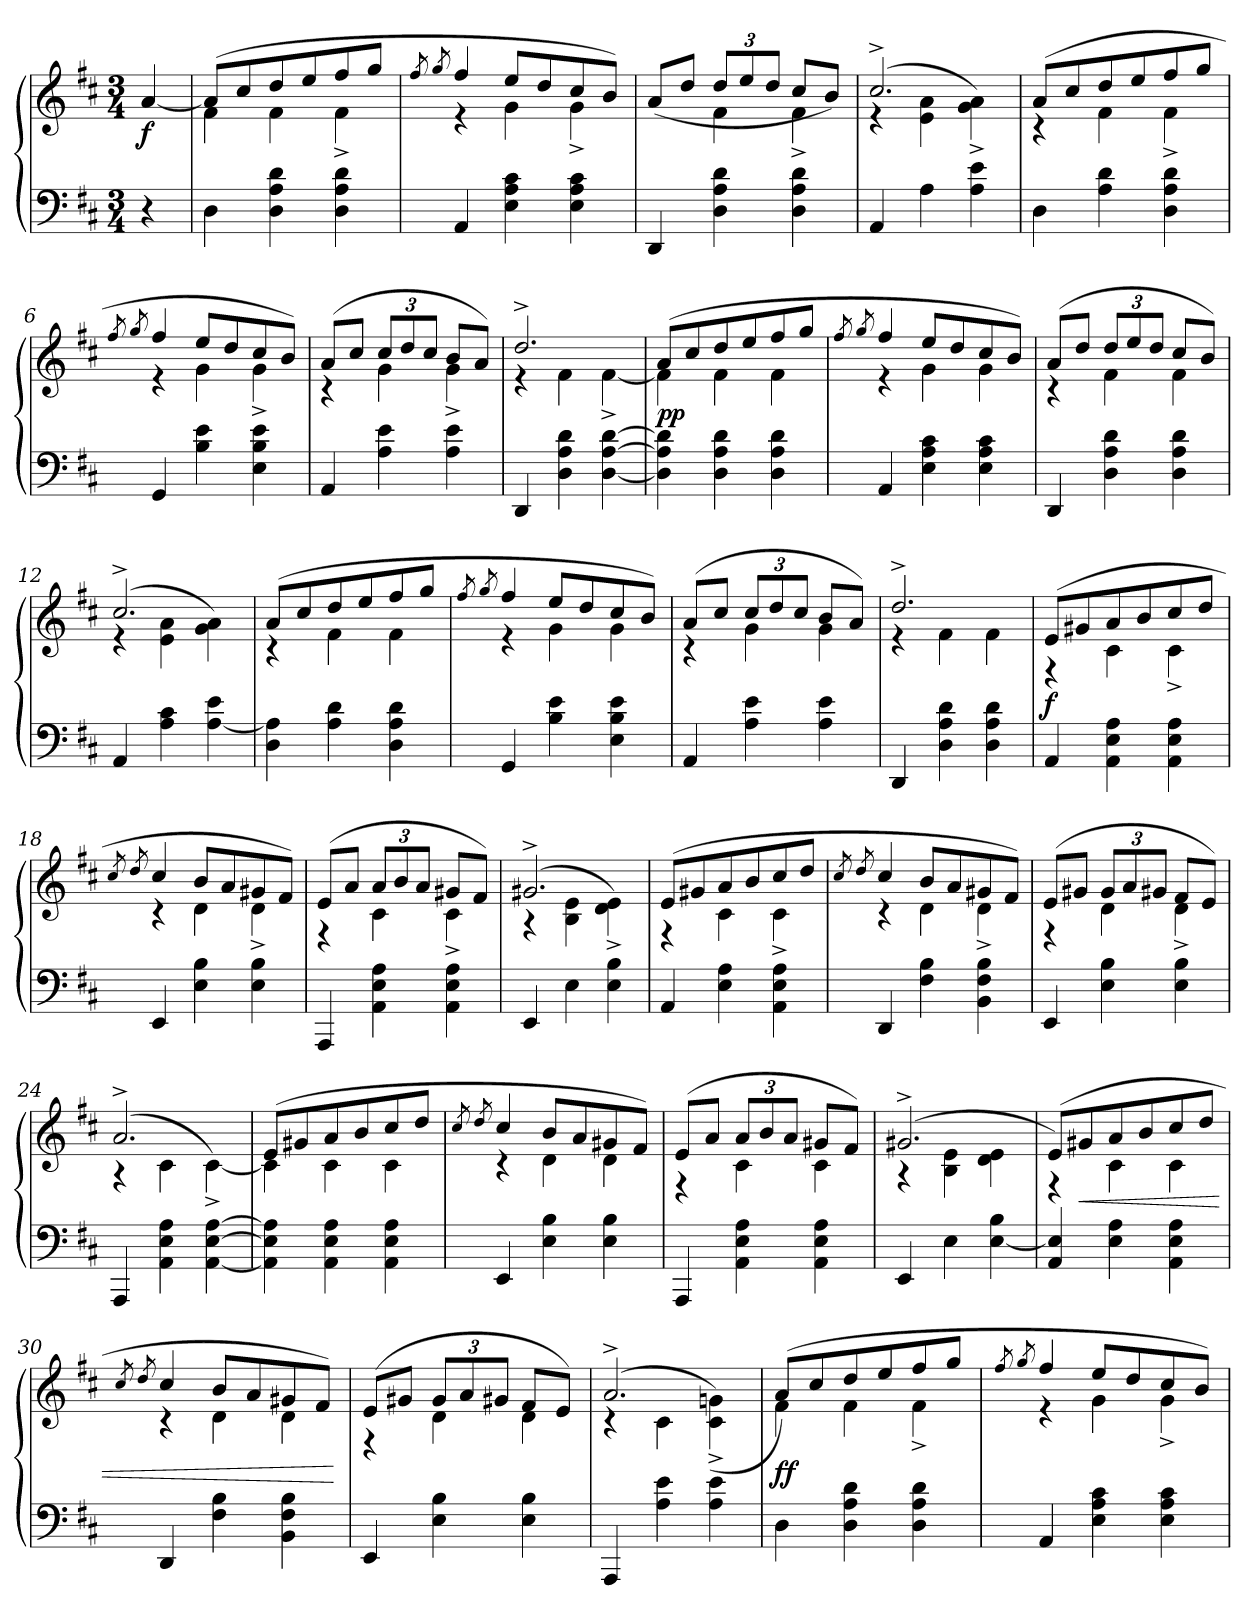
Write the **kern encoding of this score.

**kern	**kern	**dynam
*part2	*part1	*part1
*staff2	*staff1	*staff1
*clefF4	*clefG2	*
*k[f#c#]	*k[f#c#]	*
*D:	*D:	*
*M3/4	*M3/4	*
=1-	=1-	=1-
4r	[4a	f
=1	=1	=1
*	*^	*
4D	(>8aL]	4f#	.
.	8cc#	.	.
4D 4A 4d	8dd	4f#	.
.	8ee	.	.
4D 4A 4d	8ff#	4f#^<	.
.	8ggJ	.	.
=2	=2	=2	=2
.	8qff#/	.	.
.	8qgg/	.	.
4AA	4ff#	4r	.
4E 4A 4c#	8eeL	4g	.
.	8dd	.	.
4E 4A 4c#	8cc#	4g^<	.
.	8bJ)	.	.
=3	=3	=3	=3
4DD	(>8a/L	4ryy	.
.	8ddJ	.	.
*	*Xbrackettup	*	*
4D 4A 4d	12ddL	4f#	.
.	12ee	.	.
.	12ddJ	.	.
4D 4A 4d	8cc#L	4f#^<	.
.	8bJ)	.	.
=4	=4	=4	=4
4AA	(>2.cc#^>	4r	.
4A	.	4e 4a	.
4A 4e	.	4g^< 4a^<)	.
!!LO:LB:g=z	!!
=5	=5	=5	=5
4D	(>8aL	4r	.
.	8cc#	.	.
4A 4d	8dd	4f#	.
.	8ee	.	.
4D 4A 4d	8ff#	4f#^<	.
.	8ggJ	.	.
=6	=6	=6	=6
.	8qff#/	.	.
.	8qgg/	.	.
4GG	4ff#	4r	.
4B 4e	8eeL	4g	.
.	8dd	.	.
4E 4B 4e	8cc#	4g^<	.
.	8bJ)	.	.
=7	=7	=7	=7
4AA	(>8a/L	4r	.
.	8cc#J	.	.
4A 4e	12cc#L	4g	.
.	12dd	.	.
.	12cc#J	.	.
4A 4e	8bL	4g^<	.
.	8aJ)	.	.
=8	=8	=8	=8
4DD	2.dd^>	4r	.
4D 4A 4d	.	4f#	.
[4D [4A [4d	.	[4f#^<	.
=9	=9	=9	=9
4D] 4A] 4d]	(>8aL	4f#]	pp
.	8cc#	.	.
4D 4A 4d	8dd	4f#	.
.	8ee	.	.
4D 4A 4d	8ff#	4f#	.
.	8ggJ	.	.
=10	=10	=10	=10
.	8qff#/	.	.
.	8qgg/	.	.
4AA	4ff#	4r	.
4E 4A 4c#	8eeL	4g	.
.	8dd	.	.
4E 4A 4c#	8cc#	4g	.
.	8bJ)	.	.
!!LO:LB:g=z	!!
=11	=11	=11	=11
4DD	(>8aL	4r	.
.	8ddJ	.	.
4D 4A 4d	12ddL	4f#	.
.	12ee	.	.
.	12ddJ	.	.
4D 4A 4d	8cc#L	4f#	.
.	8bJ)	.	.
=12	=12	=12	=12
4AA	(2.cc#^>	4r	.
4A 4c#	.	4e 4a	.
[4A 4e	.	4g 4a)	.
=13	=13	=13	=13
4D 4A]	(>8aL	4r	.
.	8cc#	.	.
4A 4d	8dd	4f#	.
.	8ee	.	.
4D 4A 4d	8ff#	4f#	.
.	8ggJ	.	.
=14	=14	=14	=14
.	8qff#/	.	.
.	8qgg/	.	.
4GG	4ff#	4r	.
4B 4e	8eeL	4g	.
.	8dd	.	.
4E 4B 4e	8cc#	4g	.
.	8bJ)	.	.
=15	=15	=15	=15
4AA	(>8aL	4r	.
.	8cc#J	.	.
4A 4e	12cc#L	4g	.
.	12dd	.	.
.	12cc#J	.	.
4A 4e	8bL	4g	.
.	8aJ)	.	.
=16	=16	=16	=16
4DD	2.dd^>	4r	.
4D 4A 4d	.	4f#	.
4D 4A 4d	.	4f#	.
!!LO:LB:g=z	!!
=17	=17	=17	=17
4AA	(>8eL	4r	f
.	8g#X	.	.
4AA 4E 4A	8a	4c#	.
.	8b	.	.
4AA 4E 4A	8cc#	4c#^<	.
.	8ddJ	.	.
=18	=18	=18	=18
.	8qcc#/	.	.
.	8qdd/	.	.
4EE	4cc#	4r	.
4E 4B	8bL	4d	.
.	8a	.	.
4E 4B	8g#X	4d^<	.
.	8f#J)	.	.
=19	=19	=19	=19
4AAA	(>8eL	4r	.
.	8aJ	.	.
4AA 4E 4A	12aL	4c#	.
.	12b	.	.
.	12aJ	.	.
4AA 4E 4A	8g#XL	4c#^<	.
.	8f#J)	.	.
=20	=20	=20	=20
4EE	(2.g#X^	4r	.
4E	.	4B 4e	.
4E 4B	.	4d^< 4e^<)	.
=21	=21	=21	=21
4AA	(>8eL	4r	.
.	8g#X	.	.
4E 4A	8a	4c#	.
.	8b	.	.
4AA 4E 4A	8cc#	4c#^<	.
.	8ddJ	.	.
=22	=22	=22	=22
.	8qcc#/	.	.
.	8qdd/	.	.
4DD	4cc#	4r	.
4F# 4B	8bL	4d	.
.	8a	.	.
4BB 4F# 4B	8g#X	4d^<	.
.	8f#J)	.	.
!!LO:LB:g=z	!!
=23	=23	=23	=23
4EE	(>8eL	4r	.
.	8g#XJ	.	.
4E 4B	12g#L	4d	.
.	12a	.	.
.	12g#XJ	.	.
4E 4B	8f#L	4d^<	.
.	8eJ)	.	.
=24	=24	=24	=24
4AAA	(2.a^>	4r	.
4AA 4E 4A	.	4c#	.
[4AA [4E [4A	.	[4c#^<)	.
=25	=25	=25	=25
4AA] 4E] 4A]	(>8eL	4c#]	.
.	8g#X	.	.
4AA 4E 4A	8a	4c#	.
.	8b	.	.
4AA 4E 4A	8cc#	4c#	.
.	8ddJ	.	.
=26	=26	=26	=26
.	8qcc#/	.	.
.	8qdd/	.	.
4EE	4cc#	4r	.
4E 4B	8bL	4d	.
.	8a	.	.
4E 4B	8g#X	4d	.
.	8f#J)	.	.
=27	=27	=27	=27
4AAA	(>8eL	4r	.
.	8aJ	.	.
4AA 4E 4A	12aL	4c#	.
.	12b	.	.
.	12aJ	.	.
4AA 4E 4A	8g#XL	4c#	.
.	8f#J)	.	.
=28	=28	=28	=28
4EE	(>2.g#X^>	4r	.
4E	.	4B 4e	.
[4E 4B	.	4d 4e	.
!!LO:PB:g=z	!!
=29	=29	=29	=29
4AA 4E]	(>8eL)	4r	.
!	!	!	!LO:HP:b
.	8g#X	.	<
4E 4A	8a	4c#	.
.	8b	.	.
4AA 4E 4A	8cc#	4c#	.
.	8ddJ	.	.
=30	=30	=30	=30
.	8qcc#/	.	.
.	8qdd/	.	.
4DD	4cc#	4r	.
4F# 4B	8bL	4d	.
.	8a	.	.
4BB 4F# 4B	8g#X	4d	.
.	8f#J)	.	.
*	*v	*v	*
.	.	[
=31	=31	=31
*	*^	*
4EE	(>8eL	4r	.
.	8g#XJ	.	.
4E 4B	12g#L	4d	.
.	12a	.	.
.	12g#XJ	.	.
4E 4B	8f#L	4d	.
.	8eJ)	.	.
=32	=32	=32	=32
4AAA	(>2.a^>	4r	.
4A 4e	.	4c#	.
4A 4e	.	(>4c#^< 4gn^<)	.
=33	=33	=33	=33
4D	(>8aL)	4f#	ff
.	8cc#	.	.
4D 4A 4d	8dd	4f#	.
.	8ee	.	.
4D 4A 4d	8ff#	4f#^<	.
.	8ggJ	.	.
=34	=34	=34	=34
.	8qff#/	.	.
.	8qgg/	.	.
4AA	4ff#	4r	.
4E 4A 4c#	8eeL	4g	.
.	8dd	.	.
4E 4A 4c#	8cc#	4g^<	.
.	8bJ)	.	.
*	*v	*v	*
=	=	=
*-	*-	*-
